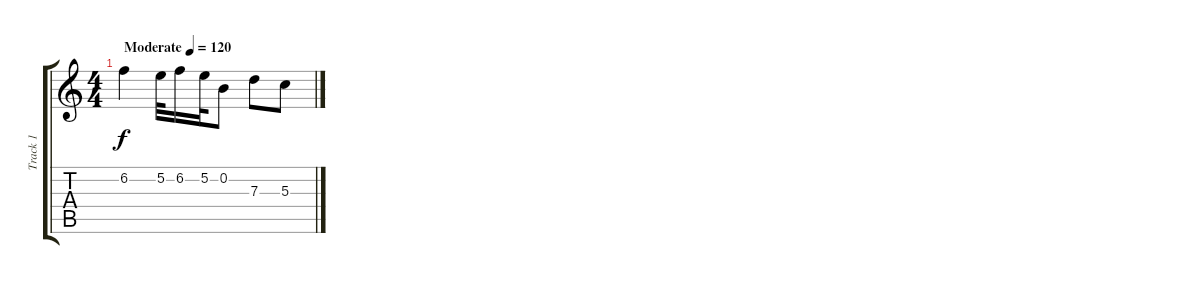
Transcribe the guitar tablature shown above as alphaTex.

\track ("Track 1" "Track 1") {instrument acousticguitarsteel}
\staff {score tabs}
\tuning (E4 B3 G3 D3 A2 E2) {hide}
\ts (4 4)
\tempo (120 "Moderate")
\clef g2
\ks c
6.2.4{dy f instrument acousticguitarsteel} 5.2.32 6.2.16 5.2.32 0.2.8 7.3.8 5.3.8
